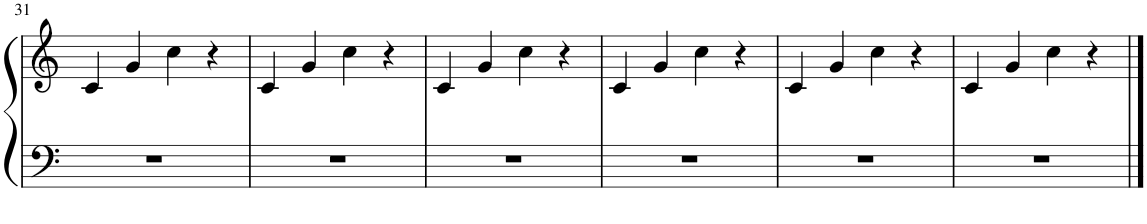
**kern	**kern
*part1	*part1
*staff2	*staff1
*I"钢琴	*
!!LO:PB:g=z
*clefF4	*clefG2
*k[]	*k[]
*M4/4	*M4/4
=31	=31
1r	4c/
.	4g/
.	4cc\
.	4r
=32	=32
1r	4c/
.	4g/
.	4cc\
.	4r
=33	=33
1r	4c/
.	4g/
.	4cc\
.	4r
=34	=34
1r	4c/
.	4g/
.	4cc\
.	4r
=35	=35
1r	4c/
.	4g/
.	4cc\
.	4r
=36	=36
1r	4c/
.	4g/
.	4cc\
.	4r
==	==
*-	*-
